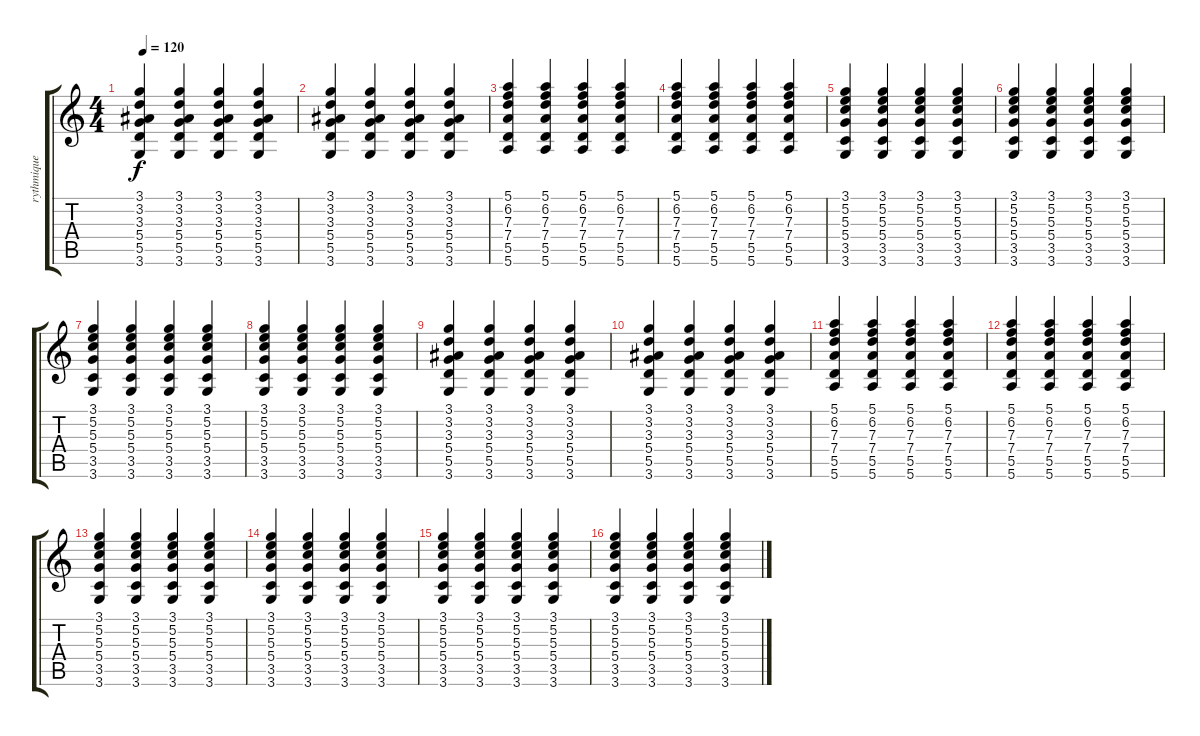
\track (" rythmique" " rythmique") {instrument acousticguitarsteel}
\staff {score tabs}
\tuning (E4 B3 G3 D3 A2 E2) {hide}
\ts (4 4)
\tempo 120
\clef g2
\ks c
(3.1 3.2 3.3 5.4 5.5 3.6).4{dy f} (3.1 3.2 3.3 5.4 5.5 3.6).4 (3.1 3.2 3.3 5.4 5.5 3.6).4 (3.1 3.2 3.3 5.4 5.5 3.6).4 |
(3.1 3.2 3.3 5.4 5.5 3.6).4 (3.1 3.2 3.3 5.4 5.5 3.6).4 (3.1 3.2 3.3 5.4 5.5 3.6).4 (3.1 3.2 3.3 5.4 5.5 3.6).4 |
(5.1 6.2 7.3 7.4 5.5 5.6).4 (5.1 6.2 7.3 7.4 5.5 5.6).4 (5.1 6.2 7.3 7.4 5.5 5.6).4 (5.1 6.2 7.3 7.4 5.5 5.6).4 |
(5.1 6.2 7.3 7.4 5.5 5.6).4 (5.1 6.2 7.3 7.4 5.5 5.6).4 (5.1 6.2 7.3 7.4 5.5 5.6).4 (5.1 6.2 7.3 7.4 5.5 5.6).4 |
(3.1 5.2 5.3 5.4 3.5 3.6).4 (3.1 5.2 5.3 5.4 3.5 3.6).4 (3.1 5.2 5.3 5.4 3.5 3.6).4 (3.1 5.2 5.3 5.4 3.5 3.6).4 |
(3.1 5.2 5.3 5.4 3.5 3.6).4 (3.1 5.2 5.3 5.4 3.5 3.6).4 (3.1 5.2 5.3 5.4 3.5 3.6).4 (3.1 5.2 5.3 5.4 3.5 3.6).4 |
(3.1 5.2 5.3 5.4 3.5 3.6).4 (3.1 5.2 5.3 5.4 3.5 3.6).4 (3.1 5.2 5.3 5.4 3.5 3.6).4 (3.1 5.2 5.3 5.4 3.5 3.6).4 |
(3.1 5.2 5.3 5.4 3.5 3.6).4 (3.1 5.2 5.3 5.4 3.5 3.6).4 (3.1 5.2 5.3 5.4 3.5 3.6).4 (3.1 5.2 5.3 5.4 3.5 3.6).4 |
(3.1 3.2 3.3 5.4 5.5 3.6).4 (3.1 3.2 3.3 5.4 5.5 3.6).4 (3.1 3.2 3.3 5.4 5.5 3.6).4 (3.1 3.2 3.3 5.4 5.5 3.6).4 |
(3.1 3.2 3.3 5.4 5.5 3.6).4 (3.1 3.2 3.3 5.4 5.5 3.6).4 (3.1 3.2 3.3 5.4 5.5 3.6).4 (3.1 3.2 3.3 5.4 5.5 3.6).4 |
(5.1 6.2 7.3 7.4 5.5 5.6).4 (5.1 6.2 7.3 7.4 5.5 5.6).4 (5.1 6.2 7.3 7.4 5.5 5.6).4 (5.1 6.2 7.3 7.4 5.5 5.6).4 |
(5.1 6.2 7.3 7.4 5.5 5.6).4 (5.1 6.2 7.3 7.4 5.5 5.6).4 (5.1 6.2 7.3 7.4 5.5 5.6).4 (5.1 6.2 7.3 7.4 5.5 5.6).4 |
(3.1 5.2 5.3 5.4 3.5 3.6).4 (3.1 5.2 5.3 5.4 3.5 3.6).4 (3.1 5.2 5.3 5.4 3.5 3.6).4 (3.1 5.2 5.3 5.4 3.5 3.6).4 |
(3.1 5.2 5.3 5.4 3.5 3.6).4 (3.1 5.2 5.3 5.4 3.5 3.6).4 (3.1 5.2 5.3 5.4 3.5 3.6).4 (3.1 5.2 5.3 5.4 3.5 3.6).4 |
(3.1 5.2 5.3 5.4 3.5 3.6).4 (3.1 5.2 5.3 5.4 3.5 3.6).4 (3.1 5.2 5.3 5.4 3.5 3.6).4 (3.1 5.2 5.3 5.4 3.5 3.6).4 |
(3.1 5.2 5.3 5.4 3.5 3.6).4 (3.1 5.2 5.3 5.4 3.5 3.6).4 (3.1 5.2 5.3 5.4 3.5 3.6).4 (3.1 5.2 5.3 5.4 3.5 3.6).4
